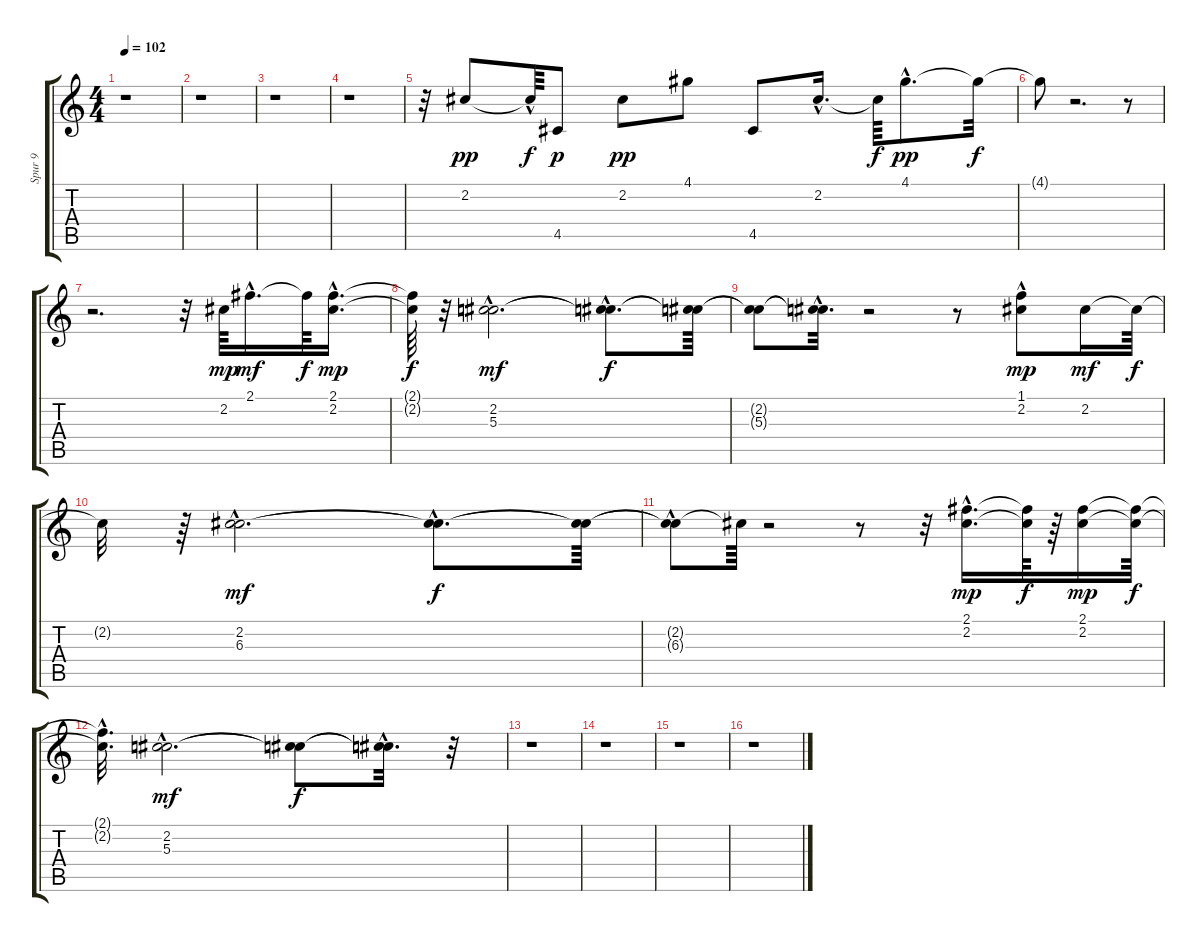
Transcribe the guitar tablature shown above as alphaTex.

\track ("Spur 9" "Spur 9") {instrument electricguitarclean}
\staff {score tabs}
\tuning (E4 B3 G3 D3 A2 E2) {hide}
\ts (4 4)
\tempo 102
\clef g2
\ks c
r.1{dy pp} |
r.1 |
r.1 |
r.1 |
r.32 2.2.8 2.2{hac t}.64{dy f} 4.5.8{dy p} 2.2.8{dy pp} 4.1.8 4.5.8 2.2{hac}.16{d} 2.2{t}.64{dy f} 4.1{hac}.8{d dy pp} 4.1{t}.32{dy f} |
4.1{t}.8 r.2{d} r.8 |
r.2{d} r.32 2.2.64{dy mp} 2.1{hac}.16{d dy mf} 2.1{t}.64{dy f} (2.1{hac} 2.2{hac}).16{d dy mp} |
(2.1{t} 2.2{t}).64{dy f} r.32 (2.2{hac} 5.3{hac}).2{d dy mf} (2.2{hac t} 5.3{hac t}).8{d dy f} (2.2{t} 5.3{t}).64 |
(2.2{t} 5.3{t}).8 (2.2{hac t} 5.3{hac t}).32{d} r.2 r.8 (1.1 2.2{hac}).8{dy mp} 2.2.16{dy mf} 2.2{t}.64{dy f} |
2.2{t}.32 r.64 (2.2{hac} 6.3{hac}).2{d dy mf} (2.2{hac t} 6.3{hac t}).8{d dy f} (2.2{t} 6.3{t}).64 |
(2.2{t} 6.3{hac t}).8 2.2{t}.64 r.2 r.8 r.32 (2.1{hac} 2.2{hac}).16{d dy mp} (2.1{t} 2.2{t}).64{dy f} r.64 (2.1 2.2).16{dy mp} (2.1{t} 2.2{t}).64{dy f} |
(2.1{t} 2.2{hac t}).32{d} (2.2{hac} 5.3{hac}).2{d dy mf} (2.2{t} 5.3{t}).8{dy f} (2.2{hac t} 5.3{t}).32{d} r.32 |
r.1 |
r.1 |
r.1 |
r.1
